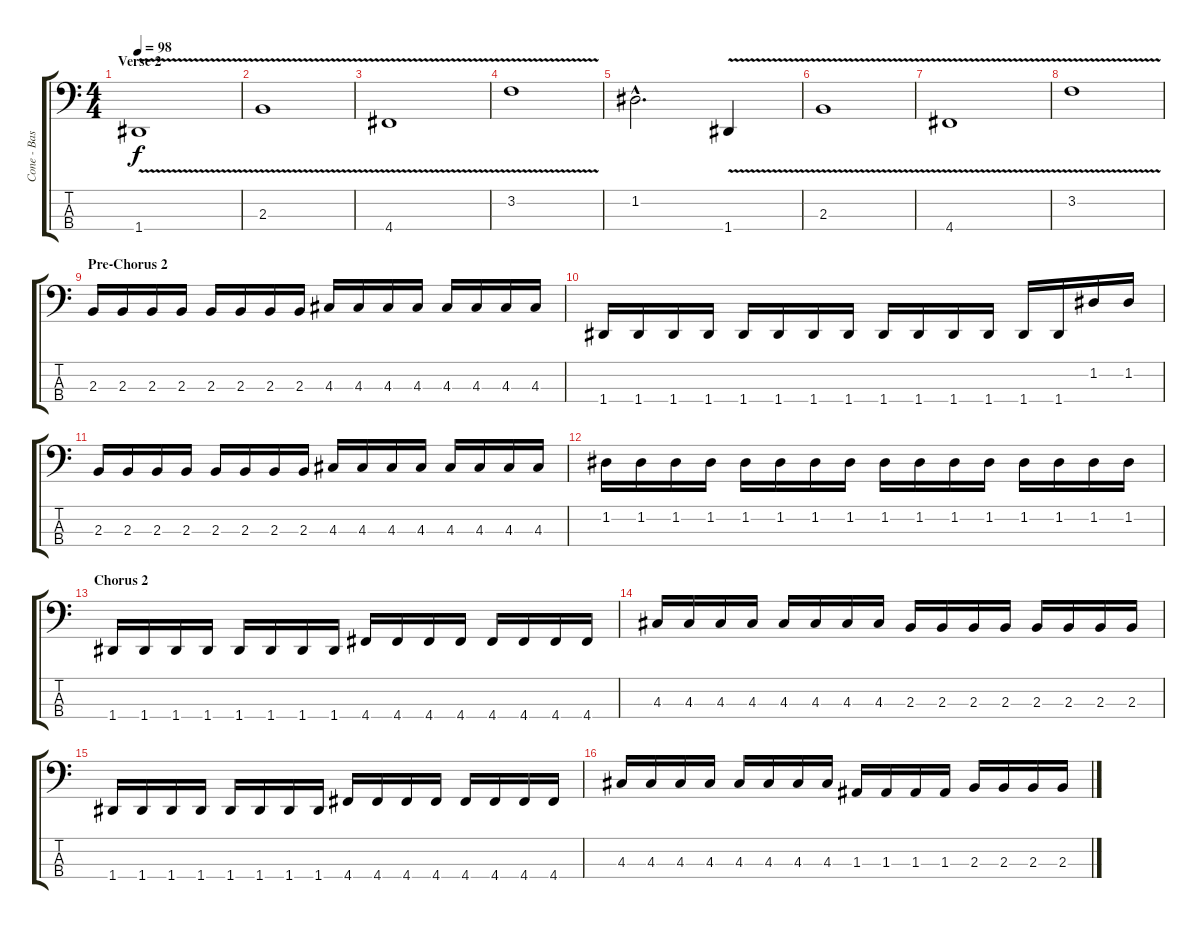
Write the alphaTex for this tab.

\track ("Cone - Bass" "Cone - Bas") {instrument electricbasspick}
\staff {score tabs}
\tuning (G2 D2 A1 D1) {hide}
\ts (4 4)
\section ("" "Verse 2")
\tempo 98
\clef f4
\ks c
1.4{v}.1{dy f} |
2.3{v}.1 |
4.4{v}.1 |
3.2{v}.1 |
1.2{hac}.2{d} 1.4{v}.4 |
2.3{v}.1 |
4.4{v}.1 |
3.2{v}.1 |
\section ("" "Pre-Chorus 2")
2.3.16 2.3.16 2.3.16 2.3.16 2.3.16 2.3.16 2.3.16 2.3.16 4.3.16 4.3.16 4.3.16 4.3.16 4.3.16 4.3.16 4.3.16 4.3.16 |
1.4.16 1.4.16 1.4.16 1.4.16 1.4.16 1.4.16 1.4.16 1.4.16 1.4.16 1.4.16 1.4.16 1.4.16 1.4.16 1.4.16 1.2.16 1.2.16 |
2.3.16 2.3.16 2.3.16 2.3.16 2.3.16 2.3.16 2.3.16 2.3.16 4.3.16 4.3.16 4.3.16 4.3.16 4.3.16 4.3.16 4.3.16 4.3.16 |
1.2.16 1.2.16 1.2.16 1.2.16 1.2.16 1.2.16 1.2.16 1.2.16 1.2.16 1.2.16 1.2.16 1.2.16 1.2.16 1.2.16 1.2.16 1.2.16 |
\section ("" "Chorus 2")
1.4.16 1.4.16 1.4.16 1.4.16 1.4.16 1.4.16 1.4.16 1.4.16 4.4.16 4.4.16 4.4.16 4.4.16 4.4.16 4.4.16 4.4.16 4.4.16 |
4.3.16 4.3.16 4.3.16 4.3.16 4.3.16 4.3.16 4.3.16 4.3.16 2.3.16 2.3.16 2.3.16 2.3.16 2.3.16 2.3.16 2.3.16 2.3.16 |
1.4.16 1.4.16 1.4.16 1.4.16 1.4.16 1.4.16 1.4.16 1.4.16 4.4.16 4.4.16 4.4.16 4.4.16 4.4.16 4.4.16 4.4.16 4.4.16 |
4.3.16 4.3.16 4.3.16 4.3.16 4.3.16 4.3.16 4.3.16 4.3.16 1.3.16 1.3.16 1.3.16 1.3.16 2.3.16 2.3.16 2.3.16 2.3.16
